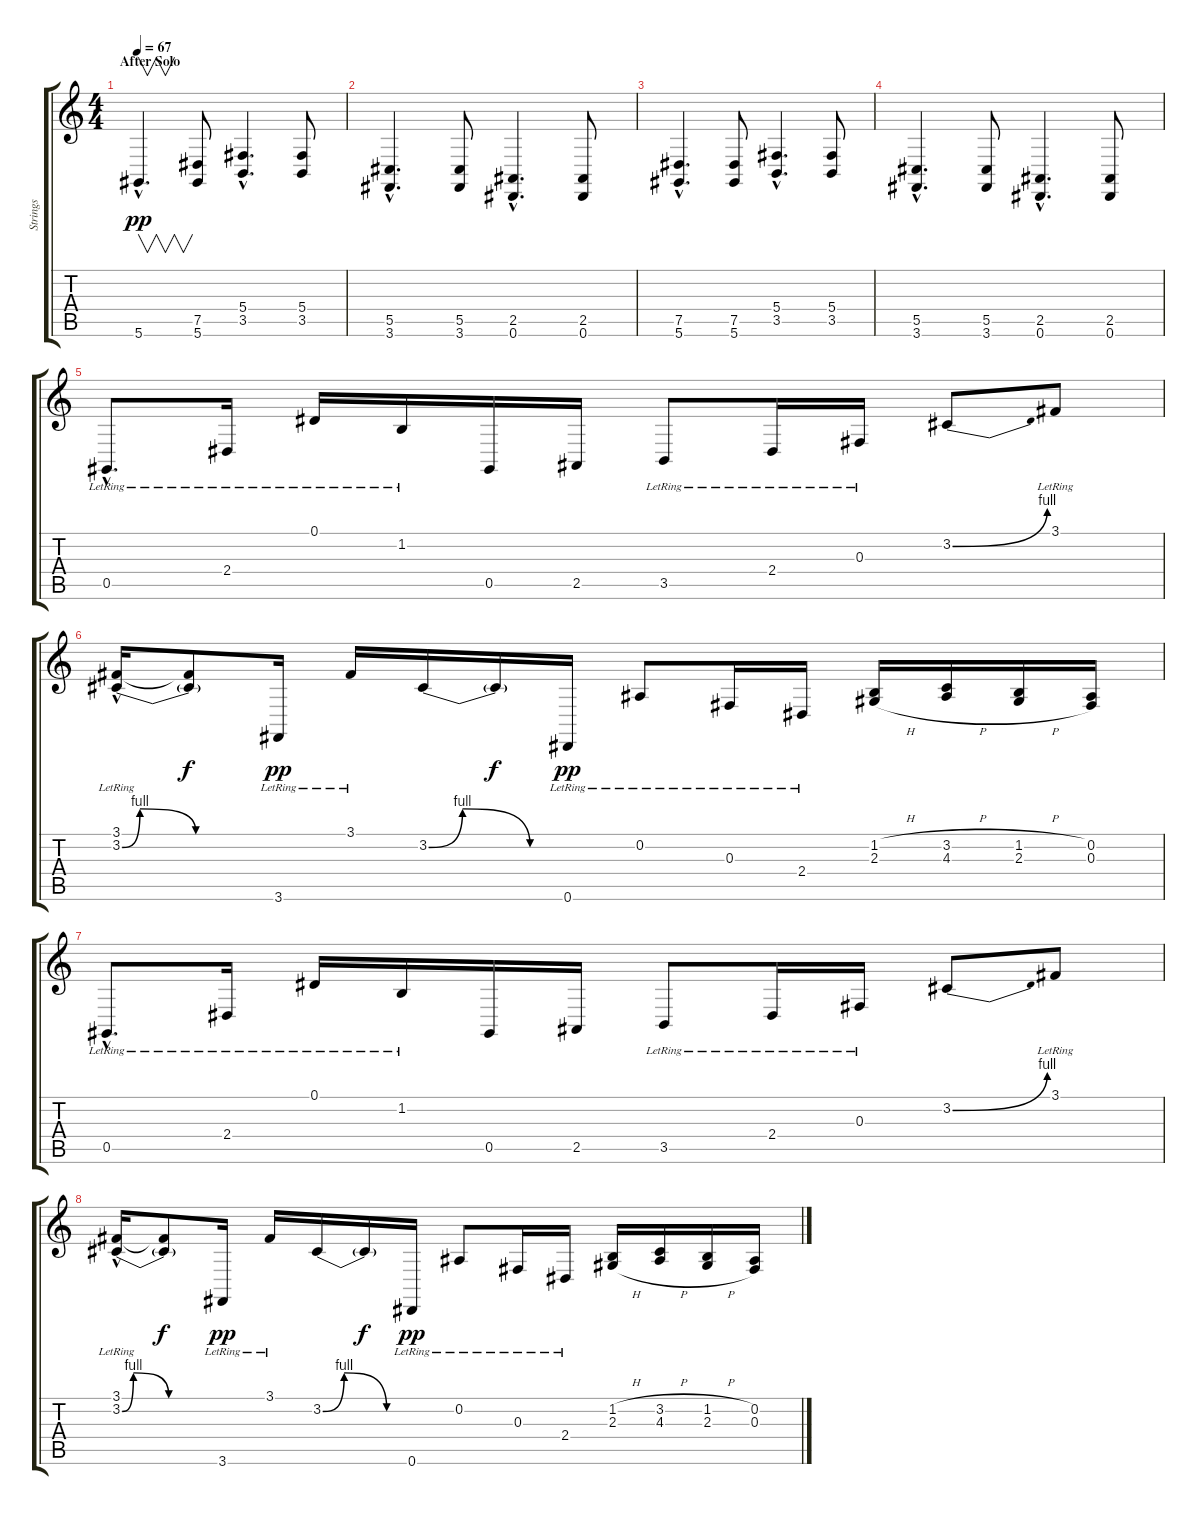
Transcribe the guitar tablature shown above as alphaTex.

\track ("Strings" "Strings") {instrument stringensemble1}
\staff {score tabs}
\tuning (Eb4 Bb3 Gb3 Db3 Ab2 Eb2) {hide}
\ts (4 4)
\section ("" "After Solo")
\tempo 67
\clef g2
\ks c
5.6{hac}.4{v d dy pp} (7.5 5.6).8 (5.4{hac} 3.5{hac}).4{d} (5.4 3.5).8 |
(5.5{hac} 3.6{hac}).4{d} (5.5 3.6).8 (2.5{hac} 0.6{hac}).4{d} (2.5 0.6).8 |
(7.5{hac} 5.6{hac}).4{d} (7.5 5.6).8 (5.4{hac} 3.5{hac}).4{d} (5.4 3.5).8 |
(5.5{hac} 3.6{hac}).4{d} (5.5 3.6).8 (2.5{hac} 0.6{hac}).4{d} (2.5 0.6).8 |
0.5{hac lr}.8{d} 2.4{lr}.16 0.1{lr}.16 1.2{lr}.16 0.5.16 2.5.16 3.5{lr}.8 2.4{lr}.16 0.3{lr}.16 3.2{be (bend 0 0 60 4)}.8 3.1{lr}.8 |
(3.1{lr} 3.2{be (custom 0 0 7 4 29 0 60 0) hac}).16 (3.1{t} 3.2{t}).8{dy f} 3.6{lr}.16{dy pp} 3.1{lr}.16 3.2{be (custom 0 0 15 4 45 0 60 0)}.16 3.2{t}.16{dy f} 0.6{lr}.16{dy pp} 0.2{lr}.8 0.3{lr}.16 2.4{lr}.16 (1.2{h} 2.3{h}).16 (3.2{h} 4.3{h}).16 (1.2{h} 2.3{h}).16 (0.2 0.3).16 |
0.5{hac lr}.8{d} 2.4{lr}.16 0.1{lr}.16 1.2{lr}.16 0.5.16 2.5.16 3.5{lr}.8 2.4{lr}.16 0.3{lr}.16 3.2{be (bend 0 0 60 4)}.8 3.1{lr}.8 |
(3.1{lr} 3.2{be (custom 0 0 7 4 29 0 60 0) hac}).16 (3.1{t} 3.2{t}).8{dy f} 3.6{lr}.16{dy pp} 3.1{lr}.16 3.2{be (custom 0 0 15 4 45 0 60 0)}.16 3.2{t}.16{dy f} 0.6{lr}.16{dy pp} 0.2{lr}.8 0.3{lr}.16 2.4{lr}.16 (1.2{h} 2.3{h}).16 (3.2{h} 4.3{h}).16 (1.2{h} 2.3{h}).16 (0.2 0.3).16
